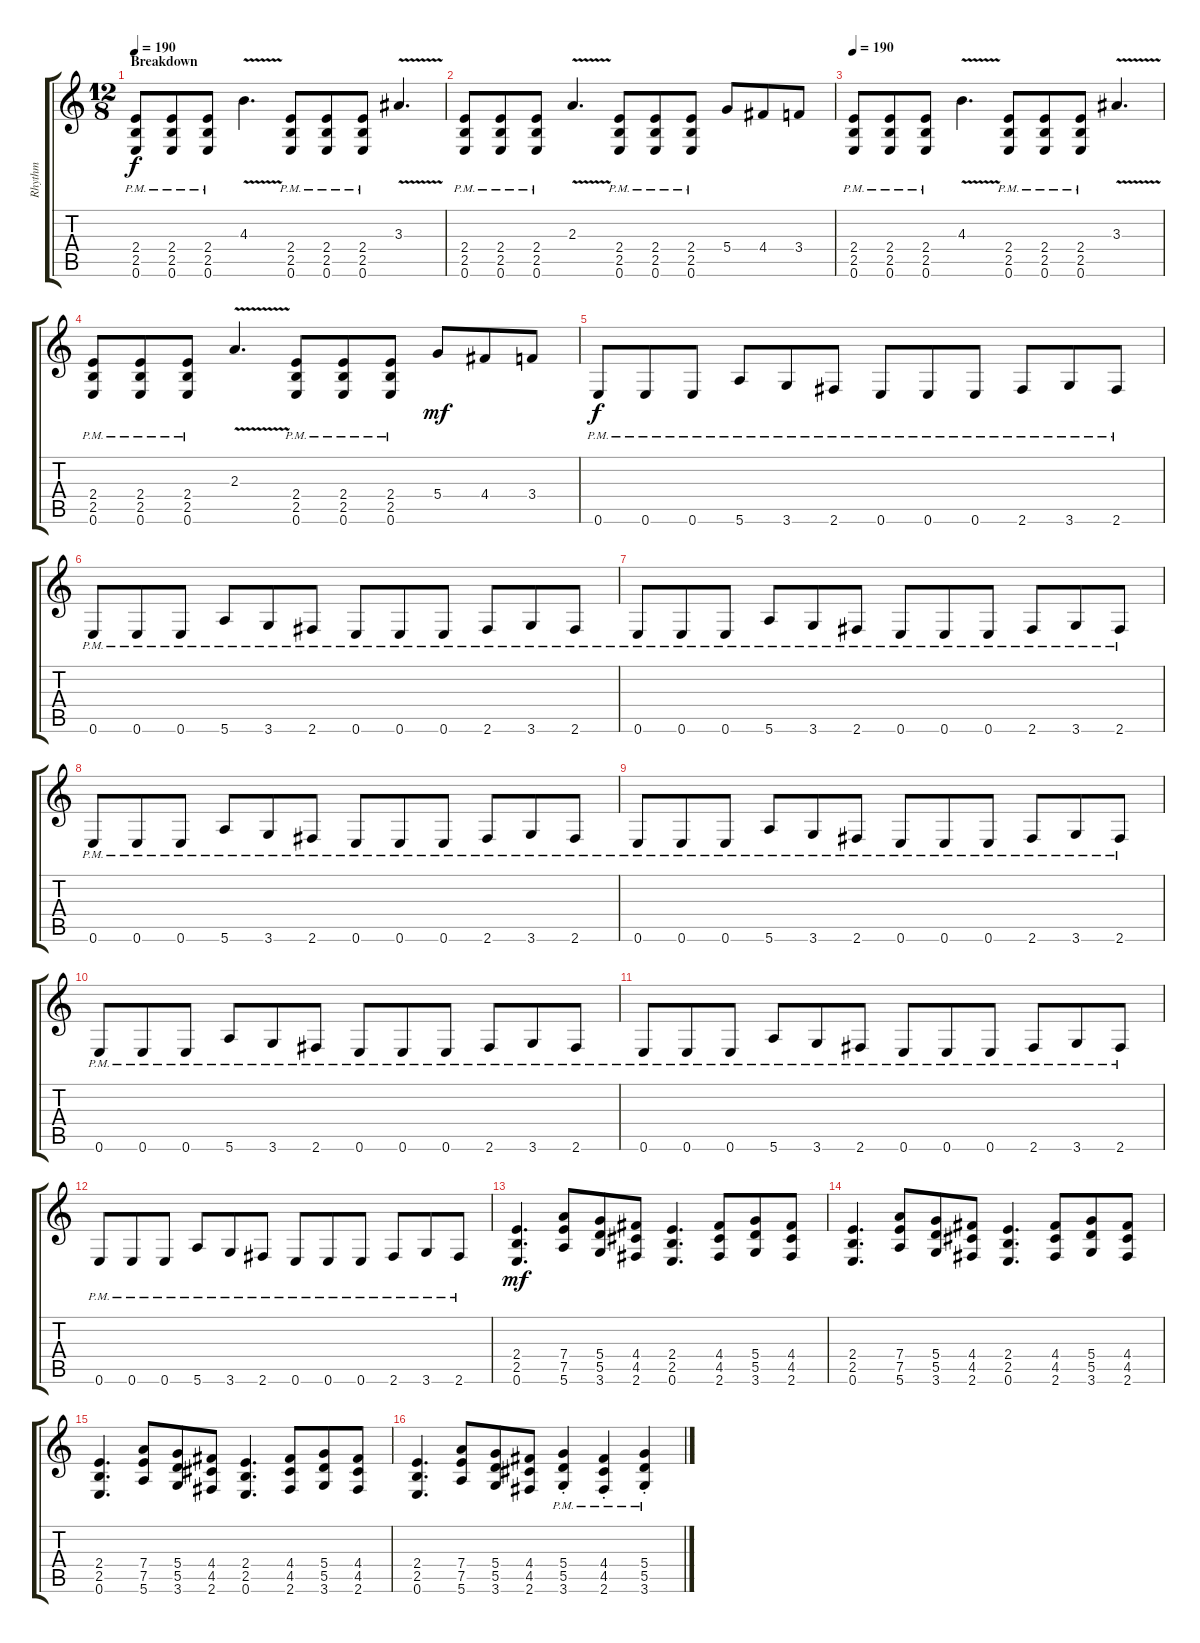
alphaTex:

\track ("Rhythm" "Rhythm") {instrument distortionguitar}
\staff {score tabs}
\tuning (E4 B3 G3 D3 A2 E2) {hide}
\ts (12 8)
\section ("" "Breakdown")
\tempo 190
\clef g2
\ks c
(2.4{pm} 2.5{pm} 0.6{pm}).8{dy f} (2.4{pm} 2.5{pm} 0.6{pm}).8 (2.4{pm} 2.5{pm} 0.6{pm}).8 4.3{v}.4{d} (2.4{pm} 2.5{pm} 0.6{pm}).8 (2.4{pm} 2.5{pm} 0.6{pm}).8 (2.4{pm} 2.5{pm} 0.6{pm}).8 3.3{v}.4{d} |
(2.4{pm} 2.5{pm} 0.6{pm}).8 (2.4{pm} 2.5{pm} 0.6{pm}).8 (2.4{pm} 2.5{pm} 0.6{pm}).8 2.3{v}.4{d} (2.4{pm} 2.5{pm} 0.6{pm}).8 (2.4{pm} 2.5{pm} 0.6{pm}).8 (2.4{pm} 2.5{pm} 0.6{pm}).8 5.4.8 4.4.8 3.4.8 |
\tempo 190
(2.4{pm} 2.5{pm} 0.6{pm}).8 (2.4{pm} 2.5{pm} 0.6{pm}).8 (2.4{pm} 2.5{pm} 0.6{pm}).8 4.3{v}.4{d} (2.4{pm} 2.5{pm} 0.6{pm}).8 (2.4{pm} 2.5{pm} 0.6{pm}).8 (2.4{pm} 2.5{pm} 0.6{pm}).8 3.3{v}.4{d} |
(2.4{pm} 2.5{pm} 0.6{pm}).8 (2.4{pm} 2.5{pm} 0.6{pm}).8 (2.4{pm} 2.5{pm} 0.6{pm}).8 2.3{v}.4{d} (2.4{pm} 2.5{pm} 0.6{pm}).8 (2.4{pm} 2.5{pm} 0.6{pm}).8 (2.4{pm} 2.5{pm} 0.6{pm}).8 5.4.8{dy mf} 4.4.8 3.4.8 |
0.6{pm}.8{dy f} 0.6{pm}.8 0.6{pm}.8 5.6{pm}.8 3.6{pm}.8 2.6{pm}.8 0.6{pm}.8 0.6{pm}.8 0.6{pm}.8 2.6{pm}.8 3.6{pm}.8 2.6{pm}.8 |
0.6{pm}.8 0.6{pm}.8 0.6{pm}.8 5.6{pm}.8 3.6{pm}.8 2.6{pm}.8 0.6{pm}.8 0.6{pm}.8 0.6{pm}.8 2.6{pm}.8 3.6{pm}.8 2.6{pm}.8 |
0.6{pm}.8 0.6{pm}.8 0.6{pm}.8 5.6{pm}.8 3.6{pm}.8 2.6{pm}.8 0.6{pm}.8 0.6{pm}.8 0.6{pm}.8 2.6{pm}.8 3.6{pm}.8 2.6{pm}.8 |
0.6{pm}.8 0.6{pm}.8 0.6{pm}.8 5.6{pm}.8 3.6{pm}.8 2.6{pm}.8 0.6{pm}.8 0.6{pm}.8 0.6{pm}.8 2.6{pm}.8 3.6{pm}.8 2.6{pm}.8 |
0.6{pm}.8 0.6{pm}.8 0.6{pm}.8 5.6{pm}.8 3.6{pm}.8 2.6{pm}.8 0.6{pm}.8 0.6{pm}.8 0.6{pm}.8 2.6{pm}.8 3.6{pm}.8 2.6{pm}.8 |
0.6{pm}.8 0.6{pm}.8 0.6{pm}.8 5.6{pm}.8 3.6{pm}.8 2.6{pm}.8 0.6{pm}.8 0.6{pm}.8 0.6{pm}.8 2.6{pm}.8 3.6{pm}.8 2.6{pm}.8 |
0.6{pm}.8 0.6{pm}.8 0.6{pm}.8 5.6{pm}.8 3.6{pm}.8 2.6{pm}.8 0.6{pm}.8 0.6{pm}.8 0.6{pm}.8 2.6{pm}.8 3.6{pm}.8 2.6{pm}.8 |
0.6{pm}.8 0.6{pm}.8 0.6{pm}.8 5.6{pm}.8 3.6{pm}.8 2.6{pm}.8 0.6{pm}.8 0.6{pm}.8 0.6{pm}.8 2.6{pm}.8 3.6{pm}.8 2.6{pm}.8 |
(2.4 2.5 0.6).4{d dy mf} (7.4 7.5 5.6).8 (5.4 5.5 3.6).8 (4.4 4.5 2.6).8 (2.4 2.5 0.6).4{d} (4.4 4.5 2.6).8 (5.4 5.5 3.6).8 (4.4 4.5 2.6).8 |
(2.4 2.5 0.6).4{d} (7.4 7.5 5.6).8 (5.4 5.5 3.6).8 (4.4 4.5 2.6).8 (2.4 2.5 0.6).4{d} (4.4 4.5 2.6).8 (5.4 5.5 3.6).8 (4.4 4.5 2.6).8 |
(2.4 2.5 0.6).4{d} (7.4 7.5 5.6).8 (5.4 5.5 3.6).8 (4.4 4.5 2.6).8 (2.4 2.5 0.6).4{d} (4.4 4.5 2.6).8 (5.4 5.5 3.6).8 (4.4 4.5 2.6).8 |
(2.4 2.5 0.6).4{d} (7.4 7.5 5.6).8 (5.4 5.5 3.6).8 (4.4 4.5 2.6).8 (5.4{pm st} 5.5{pm st} 3.6{pm st}).4 (4.4{pm st} 4.5{pm st} 2.6{pm st}).4 (5.4{pm st} 5.5{pm st} 3.6{pm st}).4
